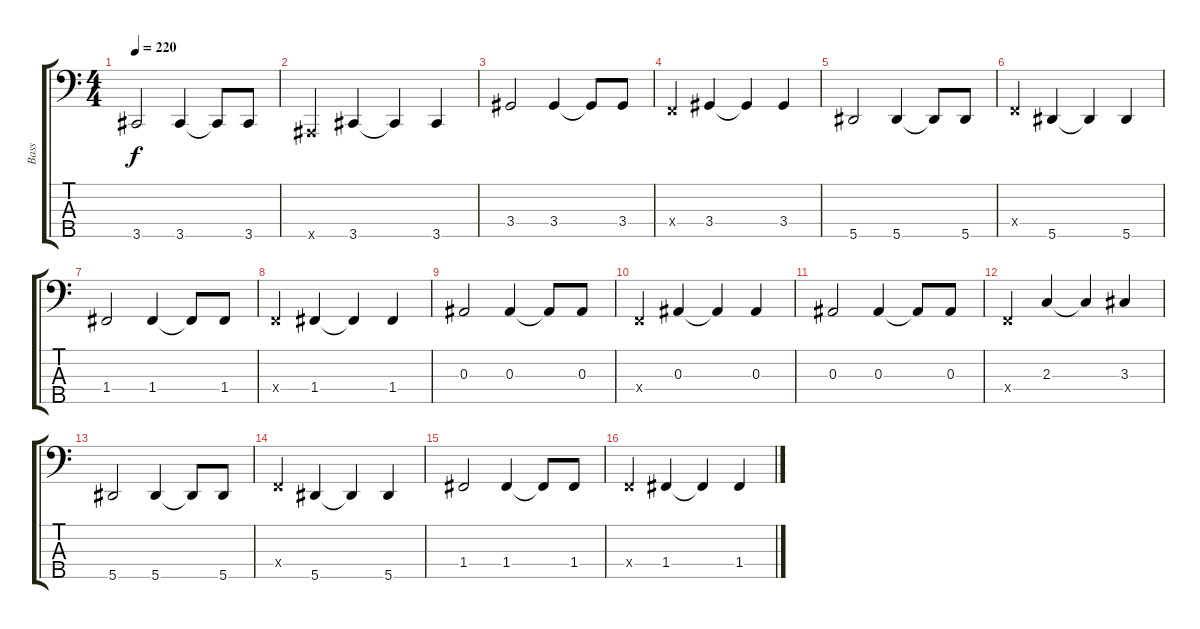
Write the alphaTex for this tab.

\track ("Bass" "Bass") {instrument electricbassfinger}
\staff {score tabs}
\tuning (Ab2 Eb2 Bb1 F1 Bb0) {hide}
\ts (4 4)
\tempo 220
\clef f4
\ks c
3.5.2{dy f} 3.5.4 3.5{t}.8 3.5.8 |
0.5{x}.4 3.5.4 3.5{t}.4 3.5.4 |
3.4.2 3.4.4 3.4{t}.8 3.4.8 |
0.4{x}.4 3.4.4 3.4{t}.4 3.4.4 |
5.5.2 5.5.4 5.5{t}.8 5.5.8 |
0.4{x}.4 5.5.4 5.5{t}.4 5.5.4 |
1.4.2 1.4.4 1.4{t}.8 1.4.8 |
0.4{x}.4 1.4.4 1.4{t}.4 1.4.4 |
0.3.2 0.3.4 0.3{t}.8 0.3.8 |
0.4{x}.4 0.3.4 0.3{t}.4 0.3.4 |
0.3.2 0.3.4 0.3{t}.8 0.3.8 |
0.4{x}.4 2.3.4 2.3{t}.4 3.3.4 |
5.5.2 5.5.4 5.5{t}.8 5.5.8 |
0.4{x}.4 5.5.4 5.5{t}.4 5.5.4 |
1.4.2 1.4.4 1.4{t}.8 1.4.8 |
0.4{x}.4 1.4.4 1.4{t}.4 1.4.4
